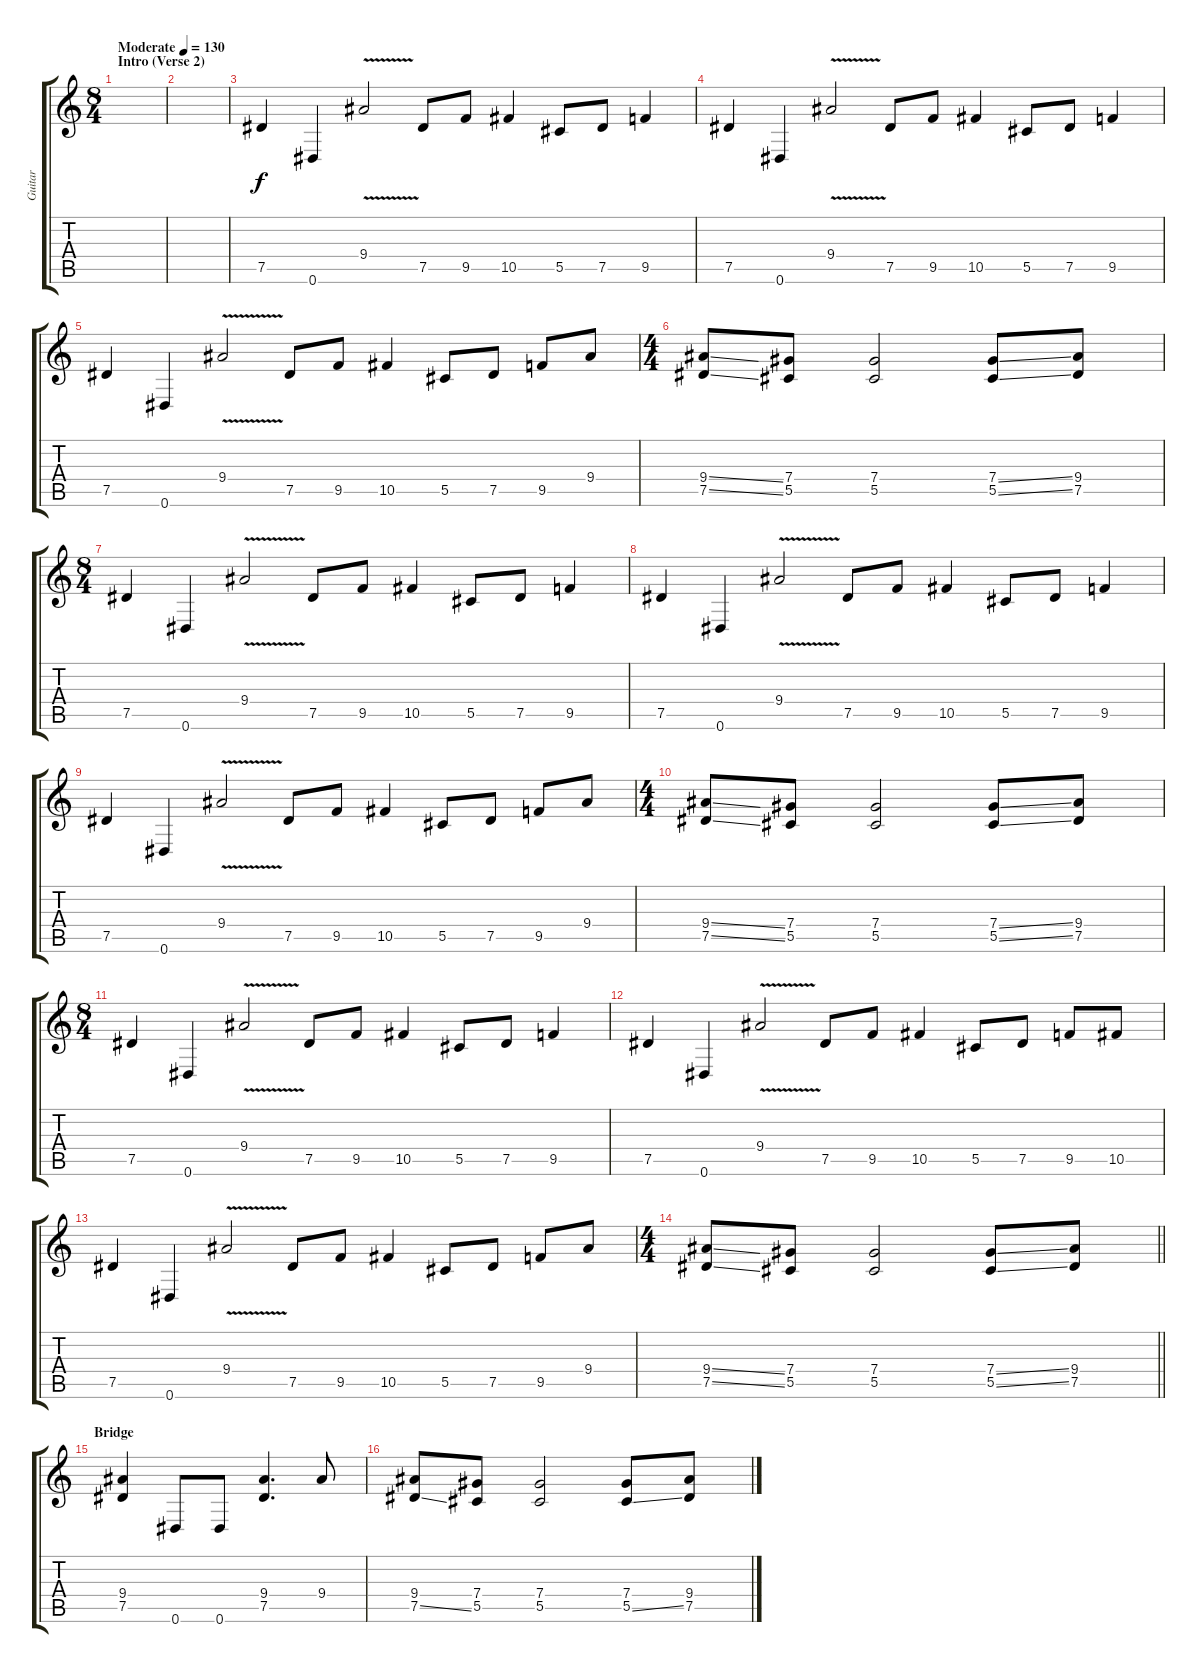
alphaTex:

\track ("Guitar" "Guitar") {instrument distortionguitar}
\staff {score tabs}
\tuning (Eb4 Bb3 Gb3 Db3 Ab2 Eb2) {hide}
\ts (8 4)
\section ("" "Intro (Verse 2)")
\tempo (130 "Moderate")
\clef g2
\ks c
|
|
7.5.4 0.6.4 9.4{v}.2 7.5.8 9.5.8 10.5.4 5.5.8 7.5.8 9.5.4 |
7.5.4 0.6.4 9.4{v}.2 7.5.8 9.5.8 10.5.4 5.5.8 7.5.8 9.5.4 |
7.5.4 0.6.4 9.4{v}.2 7.5.8 9.5.8 10.5.4 5.5.8 7.5.8 9.5.8 9.4.8 |
\ts (4 4)
(9.4{ss} 7.5{ss}).8 (7.4 5.5).8 (7.4 5.5).2 (7.4{ss} 5.5{ss}).8 (9.4 7.5).8 |
\ts (8 4)
7.5.4 0.6.4 9.4{v}.2 7.5.8 9.5.8 10.5.4 5.5.8 7.5.8 9.5.4 |
7.5.4 0.6.4 9.4{v}.2 7.5.8 9.5.8 10.5.4 5.5.8 7.5.8 9.5.4 |
7.5.4 0.6.4 9.4{v}.2 7.5.8 9.5.8 10.5.4 5.5.8 7.5.8 9.5.8 9.4.8 |
\ts (4 4)
(9.4{ss} 7.5{ss}).8 (7.4 5.5).8 (7.4 5.5).2 (7.4{ss} 5.5{ss}).8 (9.4 7.5).8 |
\ts (8 4)
7.5.4 0.6.4 9.4{v}.2 7.5.8 9.5.8 10.5.4 5.5.8 7.5.8 9.5.4 |
7.5.4 0.6.4 9.4{v}.2 7.5.8 9.5.8 10.5.4 5.5.8 7.5.8 9.5.8 10.5.8 |
7.5.4 0.6.4 9.4{v}.2 7.5.8 9.5.8 10.5.4 5.5.8 7.5.8 9.5.8 9.4.8 |
\ts (4 4)
\barLineRight lightlight
(9.4{ss} 7.5{ss}).8 (7.4 5.5).8 (7.4 5.5).2 (7.4{ss} 5.5{ss}).8 (9.4 7.5).8 |
\section ("" "Bridge")
(9.4 7.5).4 0.6.8 0.6.8 (9.4 7.5).4{d} 9.4.8 |
(9.4 7.5{ss}).8 (7.4 5.5).8 (7.4 5.5).2 (7.4 5.5{ss}).8 (9.4 7.5).8
